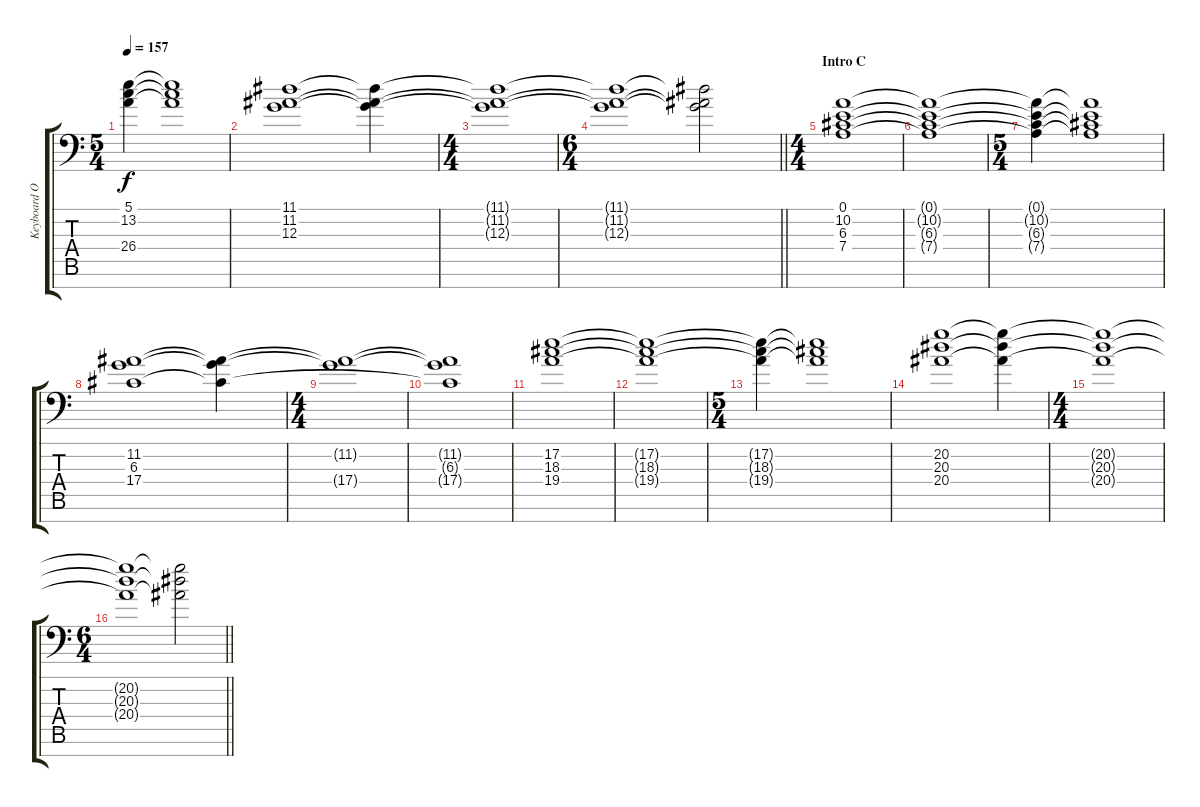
\track ("Keyboard Organ" "Keyboard O") {instrument lead1square}
\staff {score tabs}
\tuning (E4 B3 G3 D3 A2 E2 C-1) {hide}
\ts (5 4)
\tempo 157
\clef f4
\ks c
(5.1{t} 13.2{t} 26.4{t}).4{dy f} (5.1{t} 13.2{t} 26.4{t}).1 |
(11.1 11.2 12.3).1 (11.1{t} 11.2{t} 12.3{t}).4 |
\ts (4 4)
(11.1{t} 11.2{t} 12.3{t}).1 |
\ts (6 4)
\barLineRight lightlight
(11.1{t} 11.2{t} 12.3{t}).1 (11.1{t} 11.2{t} 12.3{t}).2 |
\ts (4 4)
\section ("" "Intro C")
(0.1 10.2 6.3 7.4).1 |
(0.1{t} 10.2{t} 6.3{t} 7.4{t}).1 |
\ts (5 4)
(0.1{t} 10.2{t} 6.3{t} 7.4{t}).4 (0.1{t} 10.2{t} 6.3{t} 7.4{t}).1 |
(11.2 6.3 17.4).1 (11.2{t} 6.3{t} 17.4{t}).4 |
\ts (4 4)
(11.2{t} 17.4{t}).1 |
(11.2{t} 6.3{t} 17.4{t}).1 |
(17.2 18.3 19.4).1 |
(17.2{t} 18.3{t} 19.4{t}).1 |
\ts (5 4)
(17.2{t} 18.3{t} 19.4{t}).4 (17.2{t} 18.3{t} 19.4{t}).1 |
(20.2 20.3 20.4).1 (20.2{t} 20.3{t} 20.4{t}).4 |
\ts (4 4)
(20.2{t} 20.3{t} 20.4{t}).1 |
\ts (6 4)
\barLineRight lightlight
(20.2{t} 20.3{t} 20.4{t}).1 (20.2{t} 20.3{t} 20.4{t}).2
